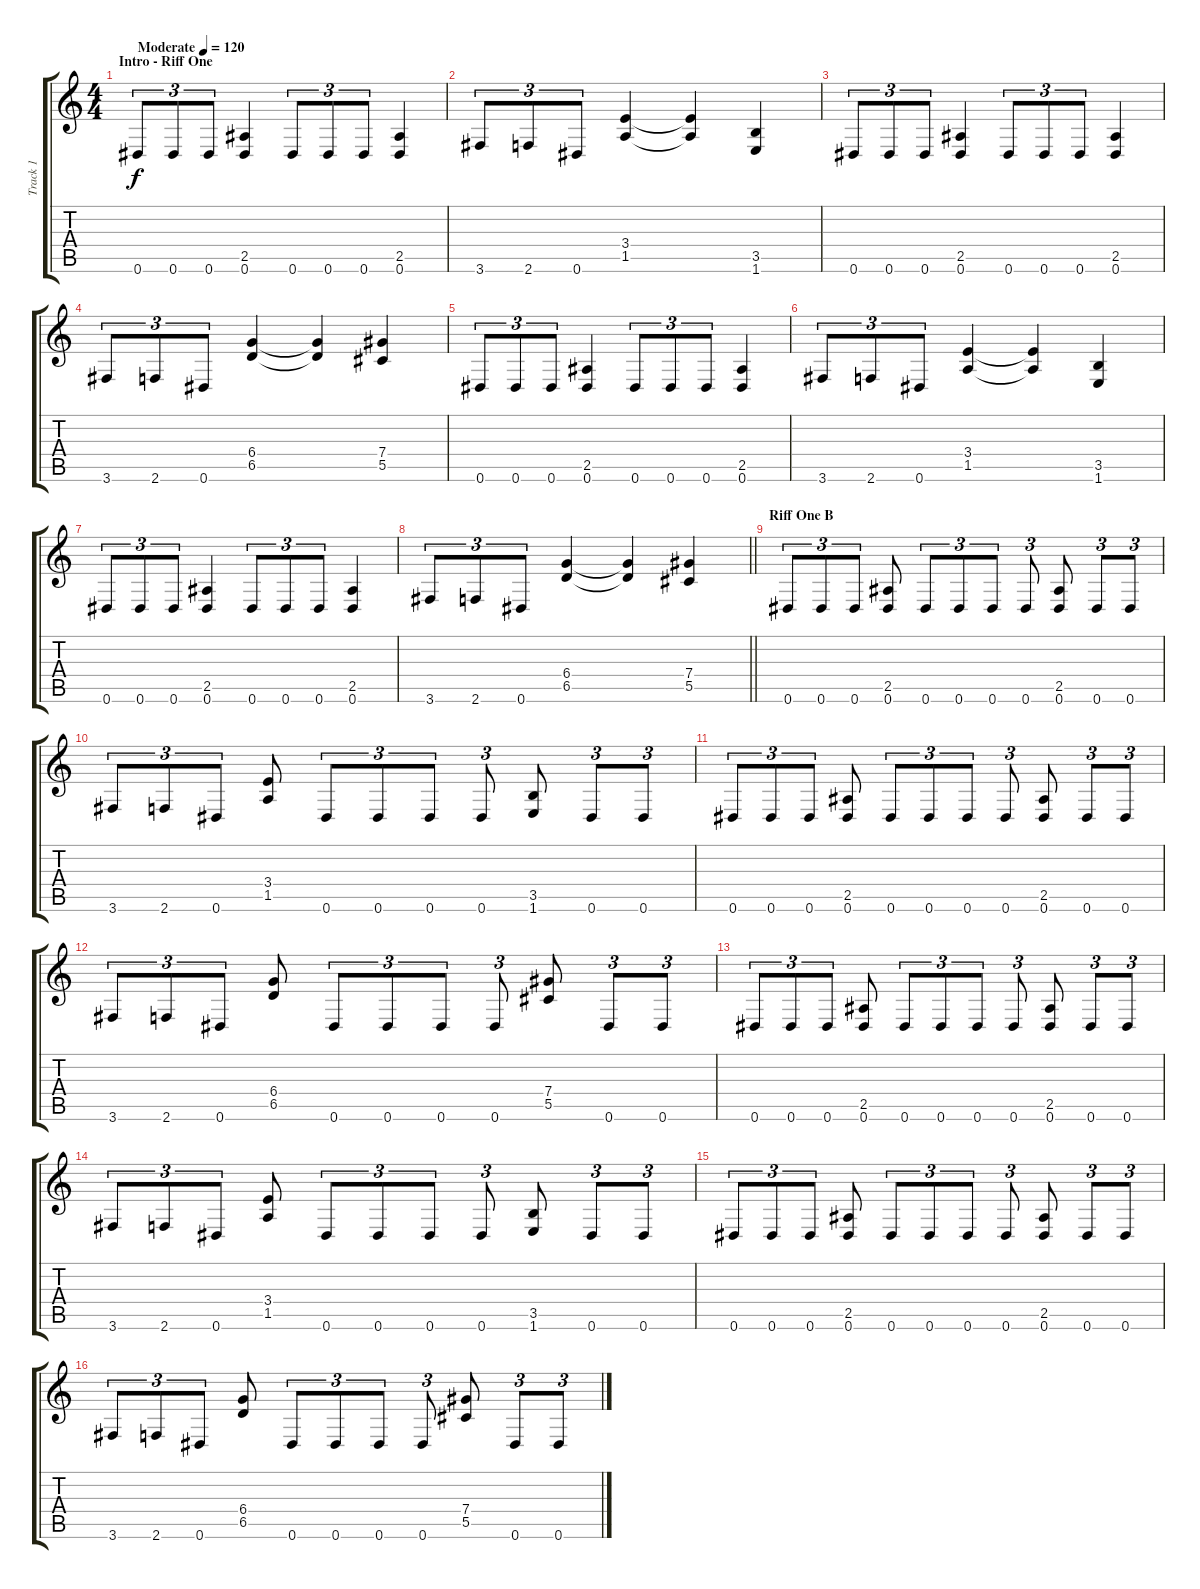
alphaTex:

\track ("Track 1" "Track 1") {instrument distortionguitar}
\staff {score tabs}
\tuning (Eb4 Bb3 Gb3 Db3 Ab2 Eb2) {hide}
\ts (4 4)
\section ("" "Intro - Riff One")
\tempo (120 "Moderate")
\tempo 250
\tempo (120 "Moderate")
\clef g2
\ks c
0.6.8{tu (3 2) dy f instrument distortionguitar} 0.6.8{tu (3 2)} 0.6.8{tu (3 2)} (2.5 0.6).4 0.6.8{tu (3 2)} 0.6.8{tu (3 2)} 0.6.8{tu (3 2)} (2.5 0.6).4 |
3.6.8{tu (3 2)} 2.6.8{tu (3 2)} 0.6.8{tu (3 2)} (3.4 1.5).4 (3.4{t} 1.5{t}).4 (3.5 1.6).4 |
0.6.8{tu (3 2)} 0.6.8{tu (3 2)} 0.6.8{tu (3 2)} (2.5 0.6).4 0.6.8{tu (3 2)} 0.6.8{tu (3 2)} 0.6.8{tu (3 2)} (2.5 0.6).4 |
3.6.8{tu (3 2)} 2.6.8{tu (3 2)} 0.6.8{tu (3 2)} (6.4 6.5).4 (6.4{t} 6.5{t}).4 (7.4 5.5).4 |
0.6.8{tu (3 2)} 0.6.8{tu (3 2)} 0.6.8{tu (3 2)} (2.5 0.6).4 0.6.8{tu (3 2)} 0.6.8{tu (3 2)} 0.6.8{tu (3 2)} (2.5 0.6).4 |
3.6.8{tu (3 2)} 2.6.8{tu (3 2)} 0.6.8{tu (3 2)} (3.4 1.5).4 (3.4{t} 1.5{t}).4 (3.5 1.6).4 |
0.6.8{tu (3 2)} 0.6.8{tu (3 2)} 0.6.8{tu (3 2)} (2.5 0.6).4 0.6.8{tu (3 2)} 0.6.8{tu (3 2)} 0.6.8{tu (3 2)} (2.5 0.6).4 |
\barLineRight lightlight
3.6.8{tu (3 2)} 2.6.8{tu (3 2)} 0.6.8{tu (3 2)} (6.4 6.5).4 (6.4{t} 6.5{t}).4 (7.4 5.5).4 |
\section ("" "Riff One B")
0.6.8{tu (3 2)} 0.6.8{tu (3 2)} 0.6.8{tu (3 2)} (2.5 0.6).8 0.6.8{tu (3 2)} 0.6.8{tu (3 2)} 0.6.8{tu (3 2)} 0.6.8{tu (3 2)} (2.5 0.6).8 0.6.8{tu (3 2)} 0.6.8{tu (3 2)} |
3.6.8{tu (3 2)} 2.6.8{tu (3 2)} 0.6.8{tu (3 2)} (3.4 1.5).8 0.6.8{tu (3 2)} 0.6.8{tu (3 2)} 0.6.8{tu (3 2)} 0.6.8{tu (3 2)} (3.5 1.6).8 0.6.8{tu (3 2)} 0.6.8{tu (3 2)} |
0.6.8{tu (3 2)} 0.6.8{tu (3 2)} 0.6.8{tu (3 2)} (2.5 0.6).8 0.6.8{tu (3 2)} 0.6.8{tu (3 2)} 0.6.8{tu (3 2)} 0.6.8{tu (3 2)} (2.5 0.6).8 0.6.8{tu (3 2)} 0.6.8{tu (3 2)} |
3.6.8{tu (3 2)} 2.6.8{tu (3 2)} 0.6.8{tu (3 2)} (6.4 6.5).8 0.6.8{tu (3 2)} 0.6.8{tu (3 2)} 0.6.8{tu (3 2)} 0.6.8{tu (3 2)} (7.4 5.5).8 0.6.8{tu (3 2)} 0.6.8{tu (3 2)} |
0.6.8{tu (3 2)} 0.6.8{tu (3 2)} 0.6.8{tu (3 2)} (2.5 0.6).8 0.6.8{tu (3 2)} 0.6.8{tu (3 2)} 0.6.8{tu (3 2)} 0.6.8{tu (3 2)} (2.5 0.6).8 0.6.8{tu (3 2)} 0.6.8{tu (3 2)} |
3.6.8{tu (3 2)} 2.6.8{tu (3 2)} 0.6.8{tu (3 2)} (3.4 1.5).8 0.6.8{tu (3 2)} 0.6.8{tu (3 2)} 0.6.8{tu (3 2)} 0.6.8{tu (3 2)} (3.5 1.6).8 0.6.8{tu (3 2)} 0.6.8{tu (3 2)} |
0.6.8{tu (3 2)} 0.6.8{tu (3 2)} 0.6.8{tu (3 2)} (2.5 0.6).8 0.6.8{tu (3 2)} 0.6.8{tu (3 2)} 0.6.8{tu (3 2)} 0.6.8{tu (3 2)} (2.5 0.6).8 0.6.8{tu (3 2)} 0.6.8{tu (3 2)} |
3.6.8{tu (3 2)} 2.6.8{tu (3 2)} 0.6.8{tu (3 2)} (6.4 6.5).8 0.6.8{tu (3 2)} 0.6.8{tu (3 2)} 0.6.8{tu (3 2)} 0.6.8{tu (3 2)} (7.4 5.5).8 0.6.8{tu (3 2)} 0.6.8{tu (3 2)}
